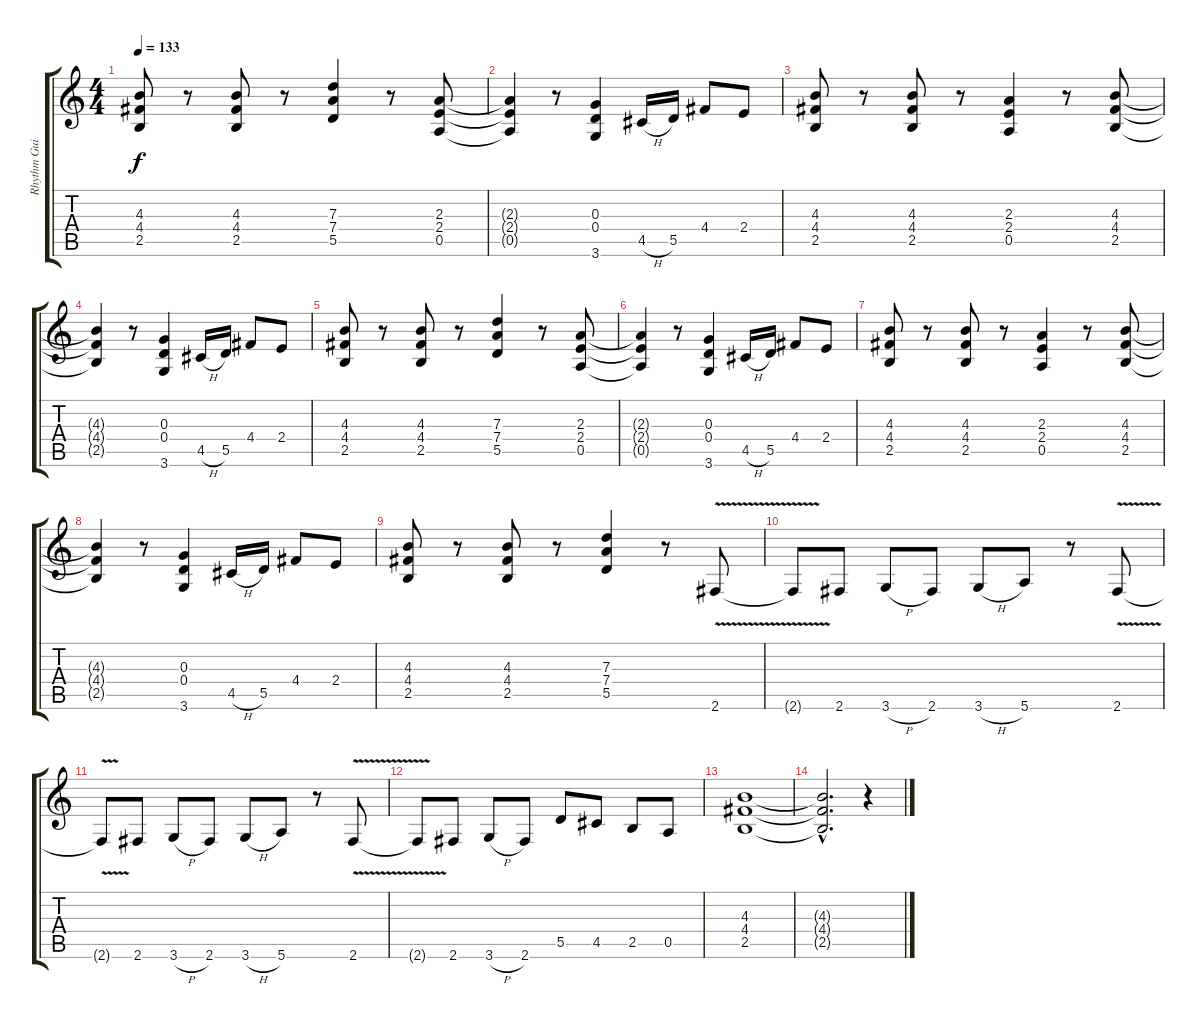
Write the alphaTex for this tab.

\track ("Rhythm Guitar 1" "Rhythm Gui") {instrument overdrivenguitar}
\staff {score tabs}
\tuning (E4 B3 G3 D3 A2 E2) {hide}
\ts (4 4)
\tempo 133
\clef g2
\ks c
(4.3 4.4 2.5).8{dy f} r.8 (4.3 4.4 2.5).8 r.8 (7.3 7.4 5.5).4 r.8 (2.3 2.4 0.5).8 |
(2.3{t} 2.4{t} 0.5{t}).4 r.8 (0.3 0.4 3.6).4 4.5{h}.16 5.5.16 4.4.8 2.4.8 |
(4.3 4.4 2.5).8 r.8 (4.3 4.4 2.5).8 r.8 (2.3 2.4 0.5).4 r.8 (4.3 4.4 2.5).8 |
(4.3{t} 4.4{t} 2.5{t}).4 r.8 (0.3 0.4 3.6).4 4.5{h}.16 5.5.16 4.4.8 2.4.8 |
(4.3 4.4 2.5).8 r.8 (4.3 4.4 2.5).8 r.8 (7.3 7.4 5.5).4 r.8 (2.3 2.4 0.5).8 |
(2.3{t} 2.4{t} 0.5{t}).4 r.8 (0.3 0.4 3.6).4 4.5{h}.16 5.5.16 4.4.8 2.4.8 |
(4.3 4.4 2.5).8 r.8 (4.3 4.4 2.5).8 r.8 (2.3 2.4 0.5).4 r.8 (4.3 4.4 2.5).8 |
(4.3{t} 4.4{t} 2.5{t}).4 r.8 (0.3 0.4 3.6).4 4.5{h}.16 5.5.16 4.4.8 2.4.8 |
(4.3 4.4 2.5).8 r.8 (4.3 4.4 2.5).8 r.8 (7.3 7.4 5.5).4 r.8 2.6{v}.8 |
2.6{t}.8 2.6.8 3.6{h}.8 2.6.8 3.6{h}.8 5.6.8 r.8 2.6{v}.8 |
2.6{t}.8 2.6.8 3.6{h}.8 2.6.8 3.6{h}.8 5.6.8 r.8 2.6{v}.8 |
2.6{t}.8 2.6.8 3.6{h}.8 2.6.8 5.5.8 4.5.8 2.5.8 0.5.8 |
(4.3 4.4 2.5).1 |
(4.3{hac t} 4.4{hac t} 2.5{hac t}).2{d} r.4
